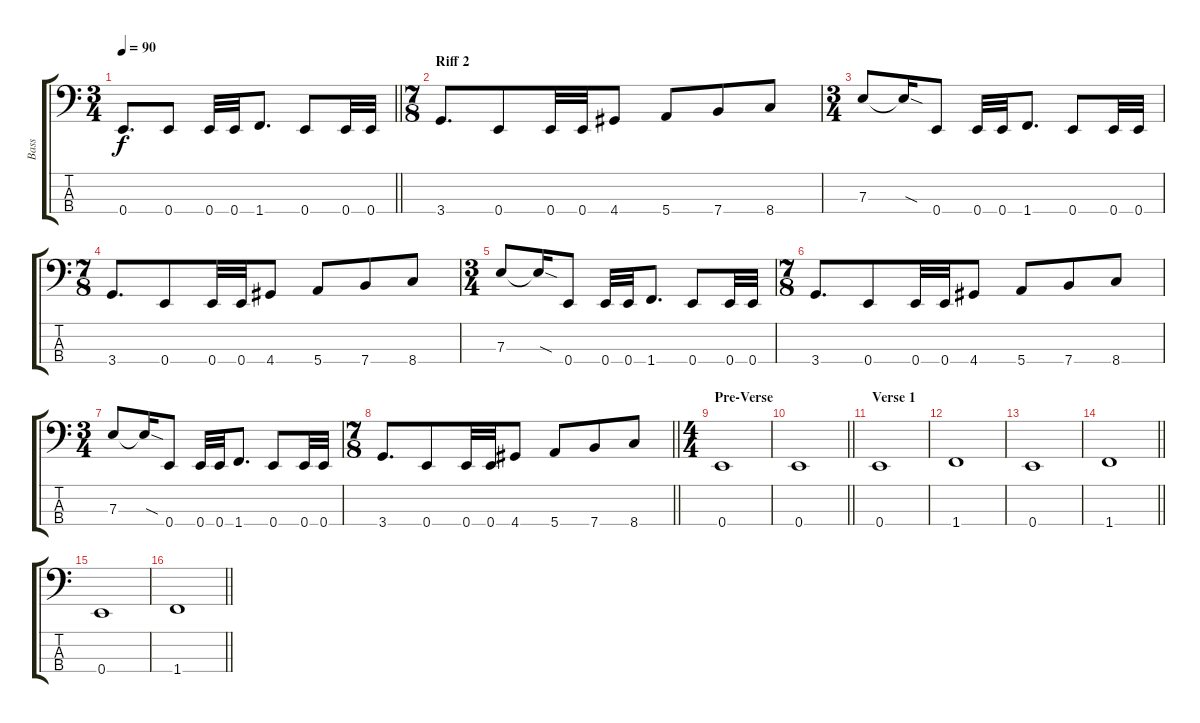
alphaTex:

\track ("Bass" "Bass") {instrument electricbassfinger}
\staff {score tabs}
\tuning (G2 D2 A1 E1) {hide}
\ts (3 4)
\tempo 90
\clef f4
\barLineRight lightlight
\ks c
0.4.8{d dy f} 0.4.8 0.4.32 0.4.32 1.4.8{d} 0.4.8 0.4.32 0.4.32 |
\ts (7 8)
\section ("" "Riff 2")
3.4.8{d} 0.4.8 0.4.32 0.4.32 4.4.8 5.4.8 7.4.8 8.4.8 |
\ts (3 4)
7.3.8 7.3{sod t}.16 0.4.8 0.4.32 0.4.32 1.4.8{d} 0.4.8 0.4.32 0.4.32 |
\ts (7 8)
3.4.8{d} 0.4.8 0.4.32 0.4.32 4.4.8 5.4.8 7.4.8 8.4.8 |
\ts (3 4)
7.3.8 7.3{sod t}.16 0.4.8 0.4.32 0.4.32 1.4.8{d} 0.4.8 0.4.32 0.4.32 |
\ts (7 8)
3.4.8{d} 0.4.8 0.4.32 0.4.32 4.4.8 5.4.8 7.4.8 8.4.8 |
\ts (3 4)
7.3.8 7.3{sod t}.16 0.4.8 0.4.32 0.4.32 1.4.8{d} 0.4.8 0.4.32 0.4.32 |
\ts (7 8)
\barLineRight lightlight
3.4.8{d} 0.4.8 0.4.32 0.4.32 4.4.8 5.4.8 7.4.8 8.4.8 |
\ts (4 4)
\section ("" "Pre-Verse")
0.4.1 |
\barLineRight lightlight
0.4.1 |
\section ("" "Verse 1")
0.4.1 |
1.4.1 |
0.4.1 |
\barLineRight lightlight
1.4.1 |
0.4.1 |
\barLineRight lightlight
1.4.1
